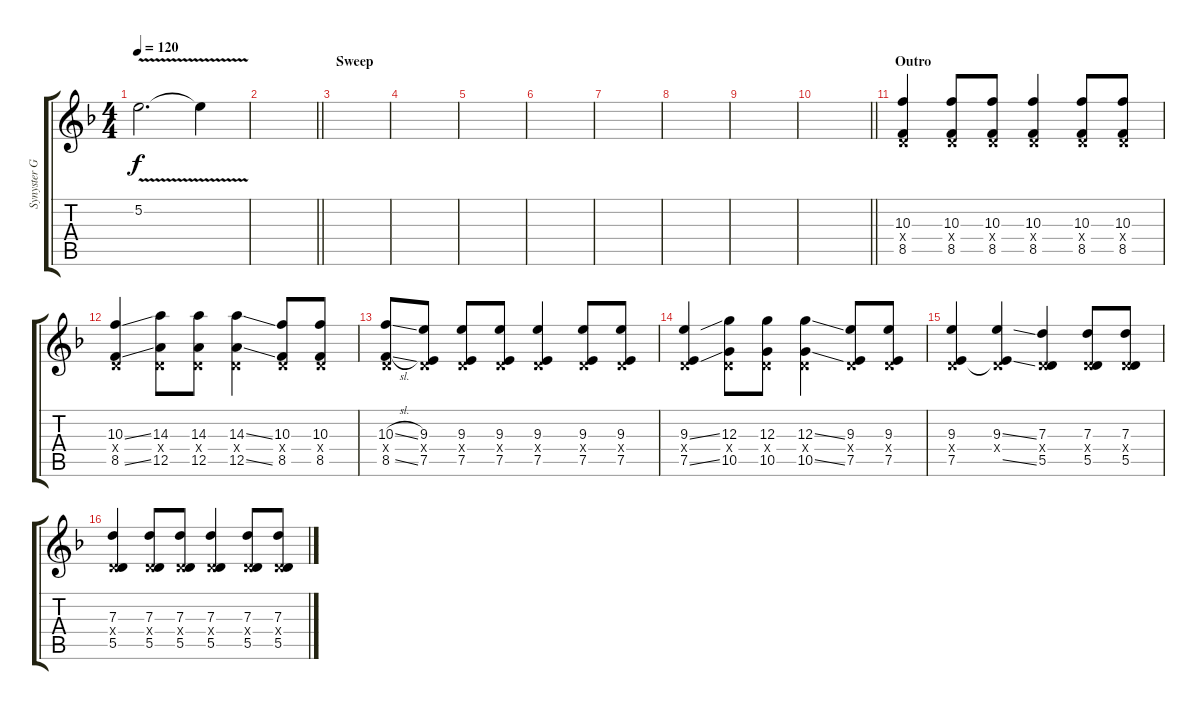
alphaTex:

\track ("Synyster Gates" "Synyster G") {instrument distortionguitar}
\staff {score tabs}
\tuning (E4 B3 G3 D3 A2 D2) {hide}
\ts (4 4)
\tempo 120
\clef g2
\ks f
5.2{v}.2{d dy f} 5.2{t}.4 |
\barLineRight lightlight
|
\section ("" "Sweep")
|
|
|
|
|
|
|
\barLineRight lightlight
|
\section ("" "Outro")
(10.3 0.4{x} 8.5).4 (10.3 0.4{x} 8.5).8 (10.3 0.4{x} 8.5).8 (10.3 0.4{x} 8.5).4 (10.3 0.4{x} 8.5).8 (10.3 0.4{x} 8.5).8 |
(10.3{ss} 0.4{x} 8.5{ss}).4 (14.3 0.4{x} 12.5).8 (14.3 0.4{x} 12.5).8 (14.3{ss} 0.4{x} 12.5{ss}).4 (10.3 0.4{x} 8.5).8 (10.3 0.4{x} 8.5).8 |
(10.3{sl} 0.4{x} 8.5{sl}).8 (9.3 0.4{x} 7.5).8 (9.3 0.4{x} 7.5).8 (9.3 0.4{x} 7.5).8 (9.3 0.4{x} 7.5).4 (9.3 0.4{x} 7.5).8 (9.3 0.4{x} 7.5).8 |
(9.3{ss} 0.4{x} 7.5{ss}).4 (12.3 0.4{x} 10.5).8 (12.3 0.4{x} 10.5).8 (12.3{ss} 0.4{x} 10.5{ss}).4 (9.3 0.4{x} 7.5).8 (9.3 0.4{x} 7.5).8 |
(9.3 0.4{x} 7.5).4 (9.3{ss} 0.4{x} 7.5{ss t}).4 (7.3 0.4{x} 5.5).4 (7.3 0.4{x} 5.5).8 (7.3 0.4{x} 5.5).8 |
(7.3 0.4{x} 5.5).4 (7.3 0.4{x} 5.5).8 (7.3 0.4{x} 5.5).8 (7.3 0.4{x} 5.5).4 (7.3 0.4{x} 5.5).8 (7.3 0.4{x} 5.5).8
